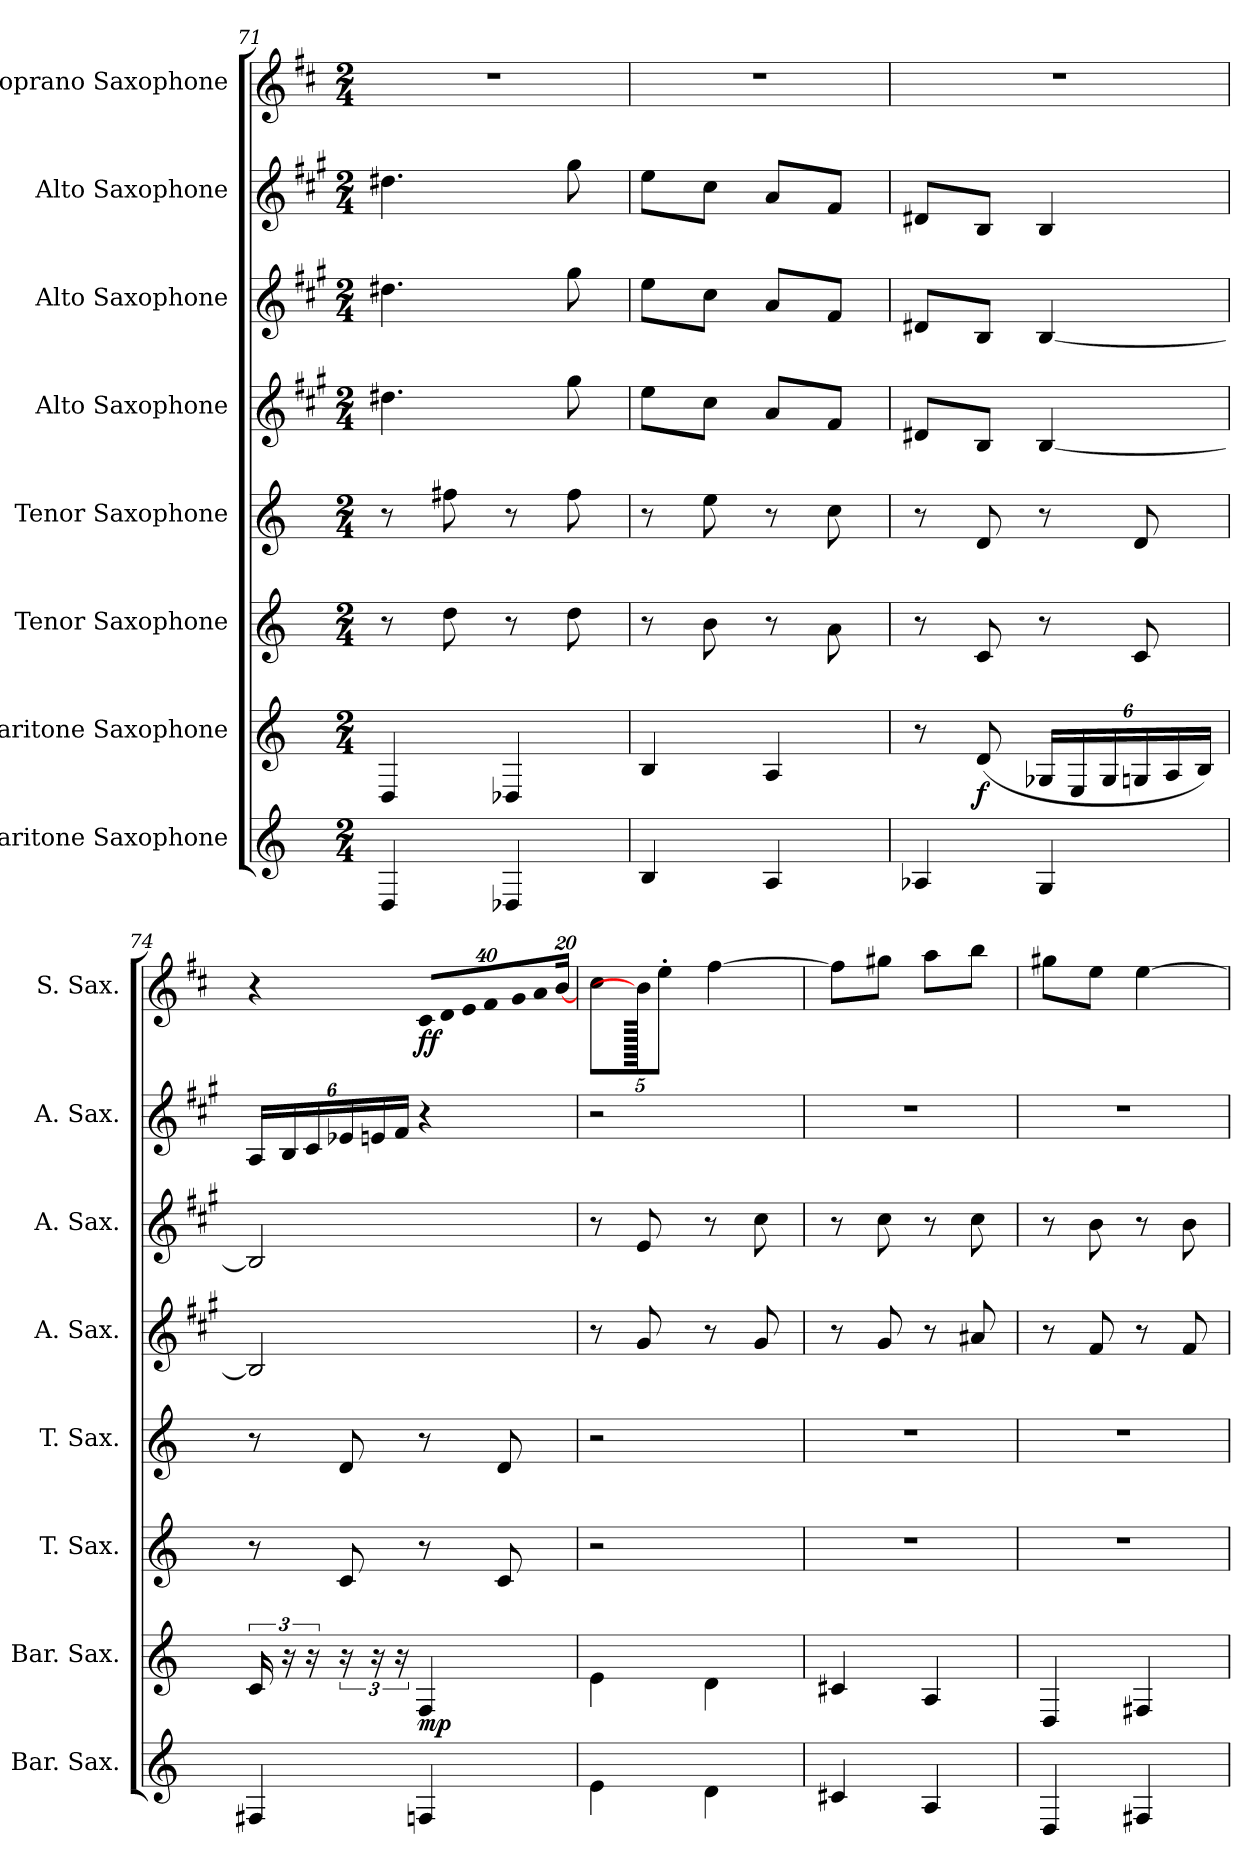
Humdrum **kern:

**kern	**kern	**dynam	**kern	**kern	**kern	**dynam	**kern	**dynam	**kern	**kern	**dynam
*part8	*part7	*part7	*part6	*part5	*part4	*part4	*part3	*part3	*part2	*part1	*part1
*staff8	*staff7	*staff7	*staff6	*staff5	*staff4	*staff4	*staff3	*staff3	*staff2	*staff1	*staff1
*I"Baritone Saxophone	*I"Baritone Saxophone	*	*I"Tenor Saxophone	*I"Tenor Saxophone	*I"Alto Saxophone	*	*I"Alto Saxophone	*	*I"Alto Saxophone	*I"Soprano Saxophone	*
*I'Bar. Sax.	*I'Bar. Sax.	*	*I'T. Sax.	*I'T. Sax.	*I'A. Sax.	*	*I'A. Sax.	*	*I'A. Sax.	*I'S. Sax.	*
*clefG2	*clefG2	*	*clefG2	*clefG2	*clefG2	*	*clefG2	*	*clefG2	*clefG2	*
*ITrd12c21	*ITrd12c21	*	*ITrd8c14	*ITrd8c14	*ITrd5c9	*	*ITrd5c9	*	*ITrd5c9	*ITrd1c2	*
*k[]	*k[]	*	*k[]	*k[]	*k[]	*	*k[]	*	*k[]	*k[]	*
*M2/4	*M2/4	*	*M2/4	*M2/4	*M2/4	*	*M2/4	*	*M2/4	*M2/4	*
=71	=71	=71	=71	=71	=71	=71	=71	=71	=71	=71	=71
4DD/	4DD/	.	8r	8r	4.f#X\	.	4.f#X\	.	4.f#X\	2r	.
.	.	.	8d\	8f#X\	.	.	.	.	.	.	.
4DD-X/	4DD-X/	.	8r	8r	.	.	.	.	.	.	.
.	.	.	8d\	8f#\	8b\	.	8b\	.	8b\	.	.
!!LO:PB:g=z
=72	=72	=72	=72	=72	=72	=72	=72	=72	=72	=72	=72
4BB/	4BB/	.	8r	8r	8g\L	.	8g\L	.	8g\L	2r	.
.	.	.	8B\	8e\	8e\J	.	8e\J	.	8e\J	.	.
4AA/	4AA/	.	8r	8r	8c/L	.	8c/L	.	8c/L	.	.
.	.	.	8A\	8c\	8A/J	.	8A/J	.	8A/J	.	.
=73	=73	=73	=73	=73	=73	=73	=73	=73	=73	=73	=73
4AA-X/	8r	.	8r	8r	8F#X/L	.	8F#X/L	.	8F#X/L	2r	.
!	!	!LO:DY:b	!	!	!	!	!	!	!	!	!
.	(8D/	f	8C/	8D/	8D/J	.	8D/J	.	8D/J	.	.
*	*Xbrackettup	*	*	*	*	*	*	*	*	*	*
4GG/	24GG-X/LL	.	8r	8r	[4D/	.	[4D/	.	4D/	.	.
.	24EE/	.	.	.	.	.	.	.	.	.	.
.	24GG-/	.	.	.	.	.	.	.	.	.	.
.	24GGn/	.	8C/	8D/	.	.	.	.	.	.	.
.	24AA/	.	.	.	.	.	.	.	.	.	.
.	24BB/JJ)	.	.	.	.	.	.	.	.	.	.
=74	=74	=74	=74	=74	=74	=74	=74	=74	=74	=74	=74
*	*brackettup	*	*	*	*	*	*	*	*Xbrackettup	*	*
4FF#X/	24C/	.	8r	8r	2D/]	.	2D/]	.	24C/LL	4r	.
.	24r	.	.	.	.	.	.	.	24D/	.	.
.	24r	.	.	.	.	.	.	.	24E/	.	.
.	24r	.	8C/	8D/	.	.	.	.	24G-X/	.	.
.	24r	.	.	.	.	.	.	.	24Gn/	.	.
.	24r	.	.	.	.	.	.	.	24A/JJ	.	.
*	*	*	*	*	*	*	*	*	*	*Xbrackettup	*
!	!	!LO:DY:b	!	!	!	!	!	!	!	!LO:N:vis=16	!LO:DY:b
!	!	!	!	!	!	!	!	!	!	!	!LO:DY:n=1:b
4FFn/	4FF/	mp	8r	8r	.	.	.	.	4r	640%23B/LL	f f
!	!	!	!	!	!	!	!	!	!	!LO:N:vis=16	!
.	.	.	.	.	.	.	.	.	.	640%23c/	.
!	!	!	!	!	!	!	!	!	!	!LO:N:vis=16	!
.	.	.	.	.	.	.	.	.	.	640%23d/	.
!	!	!	!	!	!	!	!	!	!	!LO:N:vis=16	!
.	.	.	.	.	.	.	.	.	.	640%23e/	.
.	.	.	8C/	8D/	.	.	.	.	.	.	.
!	!	!	!	!	!	!	!	!	!	!LO:N:vis=16	!
.	.	.	.	.	.	.	.	.	.	640%23f/	.
!	!	!	!	!	!	!	!	!	!	!LO:N:vis=16	!
.	.	.	.	.	.	.	.	.	.	640%23g/	.
.	.	.	.	.	.	.	.	.	.	[320%11a/JJ	.
=75	=75	=75	=75	=75	=75	=75	=75	=75	=75	=75	=75
4E\	4E\	.	2r	2r	8r	.	8r	.	2r	8b\L	.
!	!	!	!	!	!	!LO:DY:b	!	!	!	!	!
!	!	!	!	!	!	!LO:DY:n=1:b	!	!LO:DY:b	!	!	!
!	!	!	!	!	!	!	!	!LO:DY:n=1:b	!	!	!
.	.	.	.	.	8B/	mp mp	8G/	mp mp	.	640a/JJ]	.
.	.	.	.	.	.	.	.	.	.	8dd'\J	.
4D\	4D\	.	.	.	8r	.	8r	.	.	.	.
.	.	.	.	.	.	.	.	.	.	[4ee\	.
.	.	.	.	.	8B/	.	8e\	.	.	.	.
640ryy	640ryy	.	640ryy	640ryy	640ryy	.	640ryy	.	640ryy	.	.
!!LO:PB:g=z
=76	=76	=76	=76	=76	=76	=76	=76	=76	=76	=76	=76
4C#X/	4C#X/	.	2r	2r	8r	.	8r	.	2r	8ee\L]	.
.	.	.	.	.	8B/	.	8e\	.	.	8ff#X\J	.
4AA/	4AA/	.	.	.	8r	.	8r	.	.	8gg\L	.
.	.	.	.	.	8c#X/	.	8e\	.	.	8aa\J	.
=77	=77	=77	=77	=77	=77	=77	=77	=77	=77	=77	=77
4DD/	4DD/	.	2r	2r	8r	.	8r	.	2r	8ff#X\L	.
.	.	.	.	.	8A/	.	8d\	.	.	8dd\J	.
4FF#X/	4FF#X/	.	.	.	8r	.	8r	.	.	[4dd\	.
.	.	.	.	.	8A/	.	8d\	.	.	.	.
=	=	=	=	=	=	=	=	=	=	=	=
*-	*-	*-	*-	*-	*-	*-	*-	*-	*-	*-	*-
